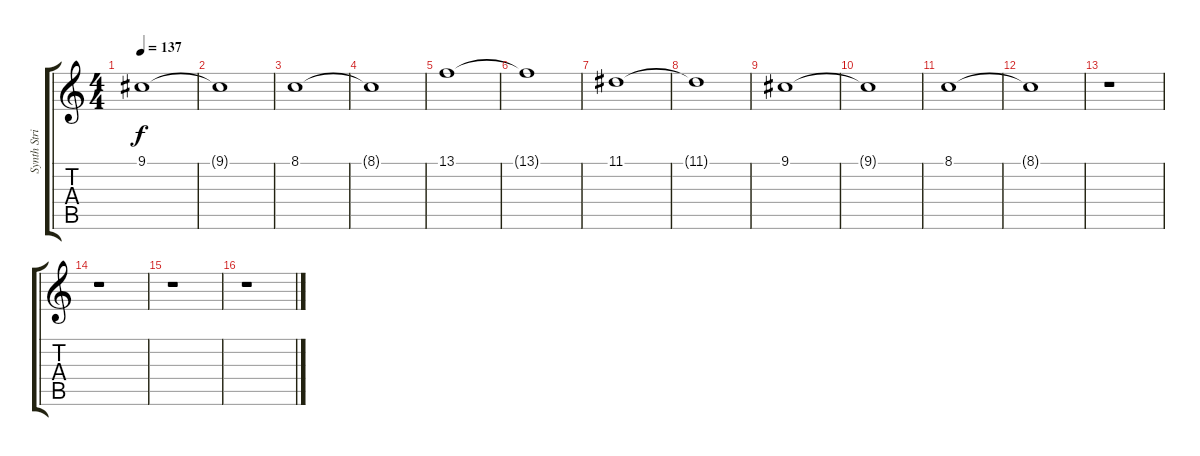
\track ("Synth Strings (Backing 2)" "Synth Stri") {instrument pad8sweep}
\staff {score tabs}
\tuning (E4 B3 G3 D3 A2 E2) {hide}
\ts (4 4)
\tempo 137
\clef g2
\ks c
9.1.1{dy f} |
9.1{t}.1 |
8.1.1 |
8.1{t}.1 |
13.1.1 |
13.1{t}.1 |
11.1.1 |
11.1{t}.1 |
9.1.1 |
9.1{t}.1 |
8.1.1 |
8.1{t}.1 |
r.1 |
r.1 |
r.1 |
r.1
